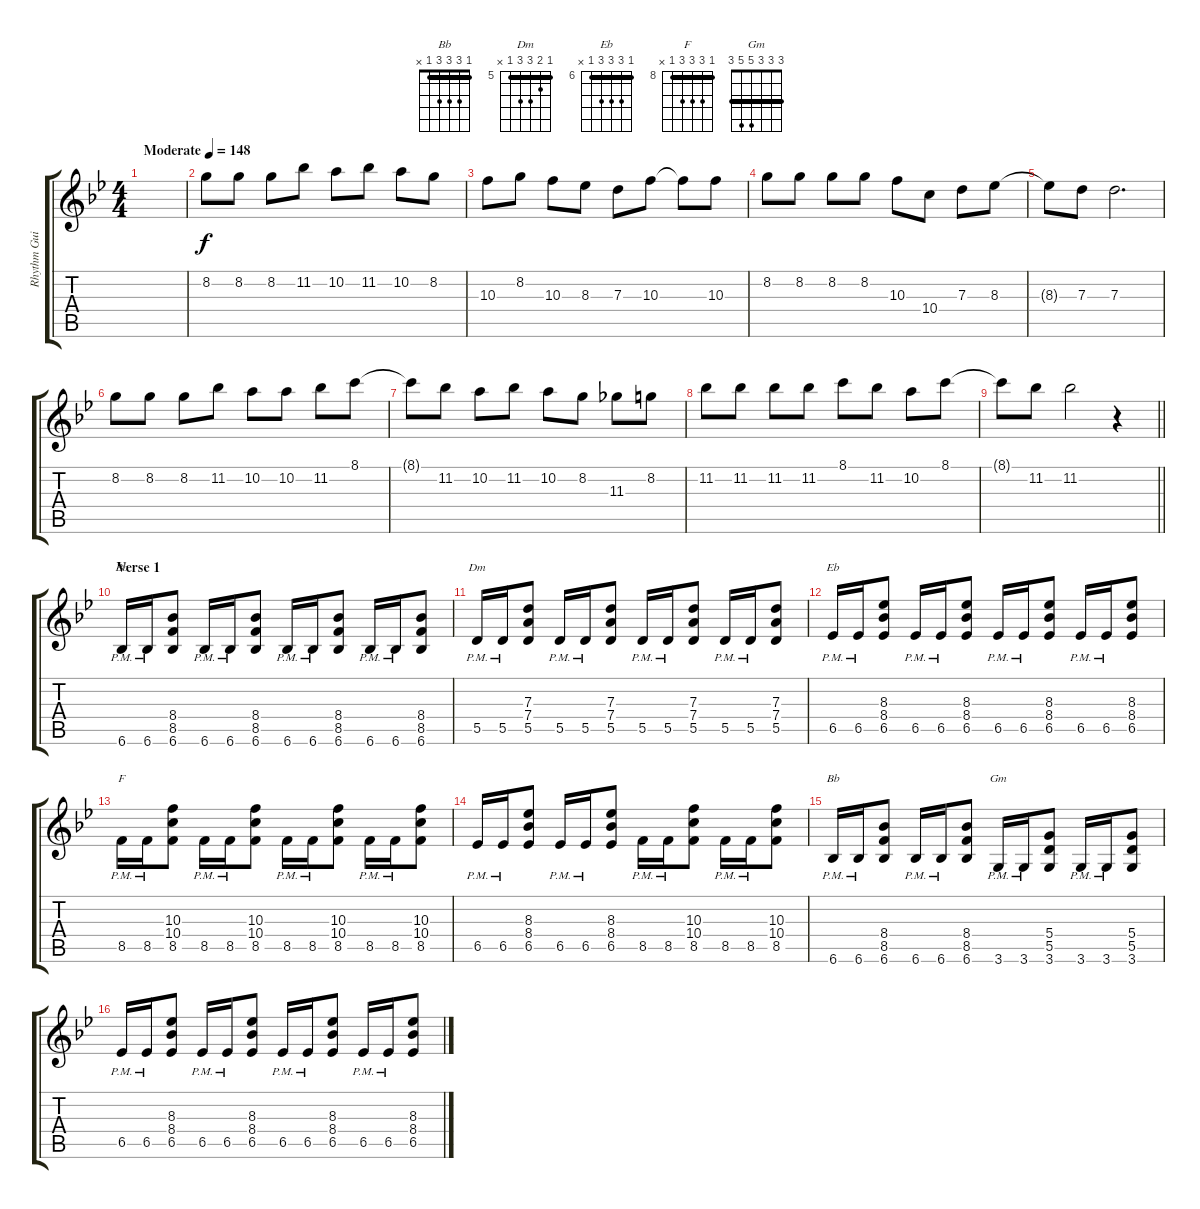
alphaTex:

\track ("Rhythm Guitar" "Rhythm Gui") {instrument distortionguitar}
\staff {score tabs}
\tuning (E4 B3 G3 D3 A2 E2) {hide}
\chord ("Bb" 6 6 7 8 8 6) {firstfret 6 barre 6}
\chord ("Dm" 5 6 7 7 5 x) {firstfret 5 barre 5}
\chord ("Eb" 6 8 8 8 6 x) {firstfret 6 barre 6}
\chord ("F" 8 10 10 10 8 x) {firstfret 8 barre 8}
\chord ("Bb" 1 3 3 3 1 x) {barre 1}
\chord ("Gm" 3 3 3 5 5 3) {barre 3}
\ts (4 4)
\section ("" "")
\tempo (148 "Moderate")
\clef g2
\ks bb
|
8.2.8 8.2.8 8.2.8 11.2.8 10.2.8 11.2.8 10.2.8 8.2.8 |
10.3.8 8.2.8 10.3.8 8.3.8 7.3.8 10.3.8 10.3{t}.8 10.3.8 |
8.2.8 8.2.8 8.2.8 8.2.8 10.3.8 10.4.8 7.3.8 8.3.8 |
8.3{t}.8 7.3.8 7.3.2{d} |
8.2.8 8.2.8 8.2.8 11.2.8 10.2.8 10.2.8 11.2.8 8.1.8 |
8.1{t}.8 11.2.8 10.2.8 11.2.8 10.2.8 8.2.8 11.3.8 8.2.8 |
11.2.8 11.2.8 11.2.8 11.2.8 8.1.8 11.2.8 10.2.8 8.1.8 |
\barLineRight lightlight
8.1{t}.8 11.2.8 11.2.2 r.4 |
\section ("" "Verse 1")
6.6{pm}.16{ch "Bb"} 6.6{pm}.16 (8.4 8.5 6.6).8 6.6{pm}.16 6.6{pm}.16 (8.4 8.5 6.6).8 6.6{pm}.16 6.6{pm}.16 (8.4 8.5 6.6).8 6.6{pm}.16 6.6{pm}.16 (8.4 8.5 6.6).8 |
5.5{pm}.16{ch "Dm"} 5.5{pm}.16 (7.3 7.4 5.5).8 5.5{pm}.16 5.5{pm}.16 (7.3 7.4 5.5).8 5.5{pm}.16 5.5{pm}.16 (7.3 7.4 5.5).8 5.5{pm}.16 5.5{pm}.16 (7.3 7.4 5.5).8 |
6.5{pm}.16{ch "Eb"} 6.5{pm}.16 (8.3 8.4 6.5).8 6.5{pm}.16 6.5{pm}.16 (8.3 8.4 6.5).8 6.5{pm}.16 6.5{pm}.16 (8.3 8.4 6.5).8 6.5{pm}.16 6.5{pm}.16 (8.3 8.4 6.5).8 |
8.5{pm}.16{ch "F"} 8.5{pm}.16 (10.3 10.4 8.5).8 8.5{pm}.16 8.5{pm}.16 (10.3 10.4 8.5).8 8.5{pm}.16 8.5{pm}.16 (10.3 10.4 8.5).8 8.5{pm}.16 8.5{pm}.16 (10.3 10.4 8.5).8 |
6.5{pm}.16 6.5{pm}.16 (8.3 8.4 6.5).8 6.5{pm}.16 6.5{pm}.16 (8.3 8.4 6.5).8 8.5{pm}.16 8.5{pm}.16 (10.3 10.4 8.5).8 8.5{pm}.16 8.5{pm}.16 (10.3 10.4 8.5).8 |
6.6{pm}.16{ch "Bb"} 6.6{pm}.16 (8.4 8.5 6.6).8 6.6{pm}.16 6.6{pm}.16 (8.4 8.5 6.6).8 3.6{pm}.16{ch "Gm"} 3.6{pm}.16 (5.4 5.5 3.6).8 3.6{pm}.16 3.6{pm}.16 (5.4 5.5 3.6).8 |
6.5{pm}.16 6.5{pm}.16 (8.3 8.4 6.5).8 6.5{pm}.16 6.5{pm}.16 (8.3 8.4 6.5).8 6.5{pm}.16 6.5{pm}.16 (8.3 8.4 6.5).8 6.5{pm}.16 6.5{pm}.16 (8.3 8.4 6.5).8
